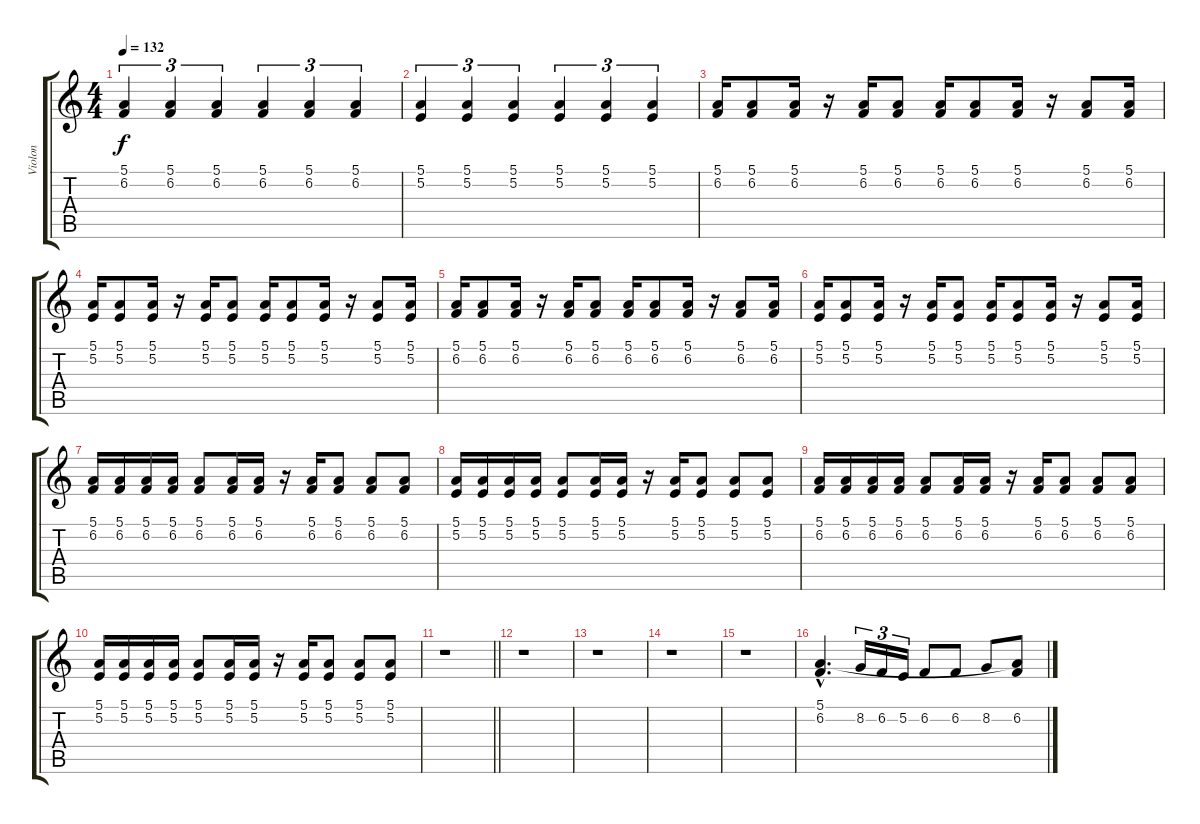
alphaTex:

\track ("Violon" "Violon") {instrument viola}
\staff {score tabs}
\tuning (E4 B3 G3 D3 A2 E2) {hide}
\ts (4 4)
\tempo 132
\clef g2
\ks c
(5.1 6.2).4{tu (3 2) dy f} (5.1 6.2).4{tu (3 2)} (5.1 6.2).4{tu (3 2)} (5.1 6.2).4{tu (3 2)} (5.1 6.2).4{tu (3 2)} (5.1 6.2).4{tu (3 2)} |
(5.1 5.2).4{tu (3 2)} (5.1 5.2).4{tu (3 2)} (5.1 5.2).4{tu (3 2)} (5.1 5.2).4{tu (3 2)} (5.1 5.2).4{tu (3 2)} (5.1 5.2).4{tu (3 2)} |
(5.1 6.2).16 (5.1 6.2).8 (5.1 6.2).16 r.16 (5.1 6.2).16 (5.1 6.2).8 (5.1 6.2).16 (5.1 6.2).8 (5.1 6.2).16 r.16 (5.1 6.2).8 (5.1 6.2).16 |
(5.1 5.2).16 (5.1 5.2).8 (5.1 5.2).16 r.16 (5.1 5.2).16 (5.1 5.2).8 (5.1 5.2).16 (5.1 5.2).8 (5.1 5.2).16 r.16 (5.1 5.2).8 (5.1 5.2).16 |
(5.1 6.2).16 (5.1 6.2).8 (5.1 6.2).16 r.16 (5.1 6.2).16 (5.1 6.2).8 (5.1 6.2).16 (5.1 6.2).8 (5.1 6.2).16 r.16 (5.1 6.2).8 (5.1 6.2).16 |
(5.1 5.2).16 (5.1 5.2).8 (5.1 5.2).16 r.16 (5.1 5.2).16 (5.1 5.2).8 (5.1 5.2).16 (5.1 5.2).8 (5.1 5.2).16 r.16 (5.1 5.2).8 (5.1 5.2).16 |
(5.1 6.2).16 (5.1 6.2).16 (5.1 6.2).16 (5.1 6.2).16 (5.1 6.2).8 (5.1 6.2).16 (5.1 6.2).16 r.16 (5.1 6.2).16 (5.1 6.2).8 (5.1 6.2).8 (5.1 6.2).8 |
(5.1 5.2).16 (5.1 5.2).16 (5.1 5.2).16 (5.1 5.2).16 (5.1 5.2).8 (5.1 5.2).16 (5.1 5.2).16 r.16 (5.1 5.2).16 (5.1 5.2).8 (5.1 5.2).8 (5.1 5.2).8 |
(5.1 6.2).16 (5.1 6.2).16 (5.1 6.2).16 (5.1 6.2).16 (5.1 6.2).8 (5.1 6.2).16 (5.1 6.2).16 r.16 (5.1 6.2).16 (5.1 6.2).8 (5.1 6.2).8 (5.1 6.2).8 |
(5.1 5.2).16 (5.1 5.2).16 (5.1 5.2).16 (5.1 5.2).16 (5.1 5.2).8 (5.1 5.2).16 (5.1 5.2).16 r.16 (5.1 5.2).16 (5.1 5.2).8 (5.1 5.2).8 (5.1 5.2).8 |
\barLineRight lightlight
r.1{volume 10} |
r.1 |
r.1 |
r.1 |
r.1 |
(5.1{hac} 6.2{hac}).4{d} 8.2.16{tu (3 2)} 6.2.16{tu (3 2)} 5.2.16{tu (3 2)} 6.2.8 6.2.8 8.2.8 (5.1{t} 6.2).8
